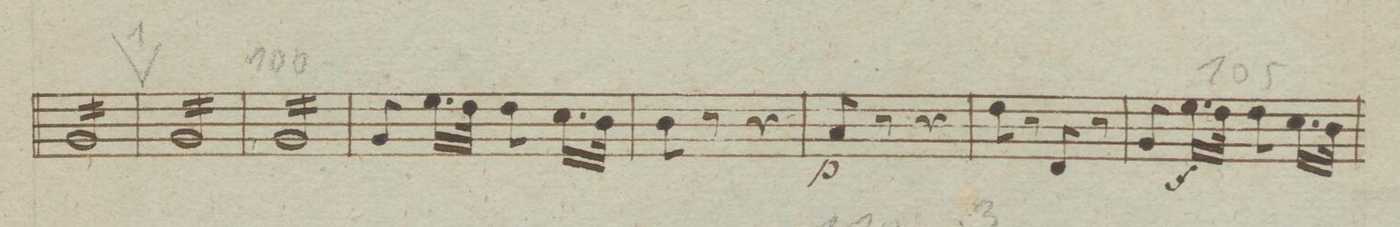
**kern	**dynam
*I"Violon e Violoncello	*
*clefF4	*
*k[b-e-]	*
*M2/4	*
16BB-/LL	.
16BB-/	.
16BB-/	.
16BB-/	.
16BB-/	.
16BB-/	.
16BB-/	.
16BB-/JJ	.
=96	=96
16BB-/LL	.
16BB-/	.
16BB-/	.
16BB-/	.
16BB-/	.
16BB-/	.
16BB-/	.
16BB-/JJ	.
=97	=97
16BB-/LL	.
16BB-/	.
16BB-/	.
16BB-/	.
16BB-/	.
16BB-/	.
16BB-/	.
16BB-/JJ	.
=98	=98
8BB-/	.
16.G\LL	.
32F\JJk	.
8F\	.
16.E-\LL	.
32D\JJk	.
=99	=99
8D\	.
8r	.
4r	.
=100	=100
8C/	p
8r	.
4r	.
=101	=101
8F\	.
8r	.
8FF/	.
8r	.
=102	=102
8BB-/	.
16.G\LL	f
32F\JJk	.
8F\	.
16.E-\LL	.
32D\JJk	.
=103	=103
*-	*-
